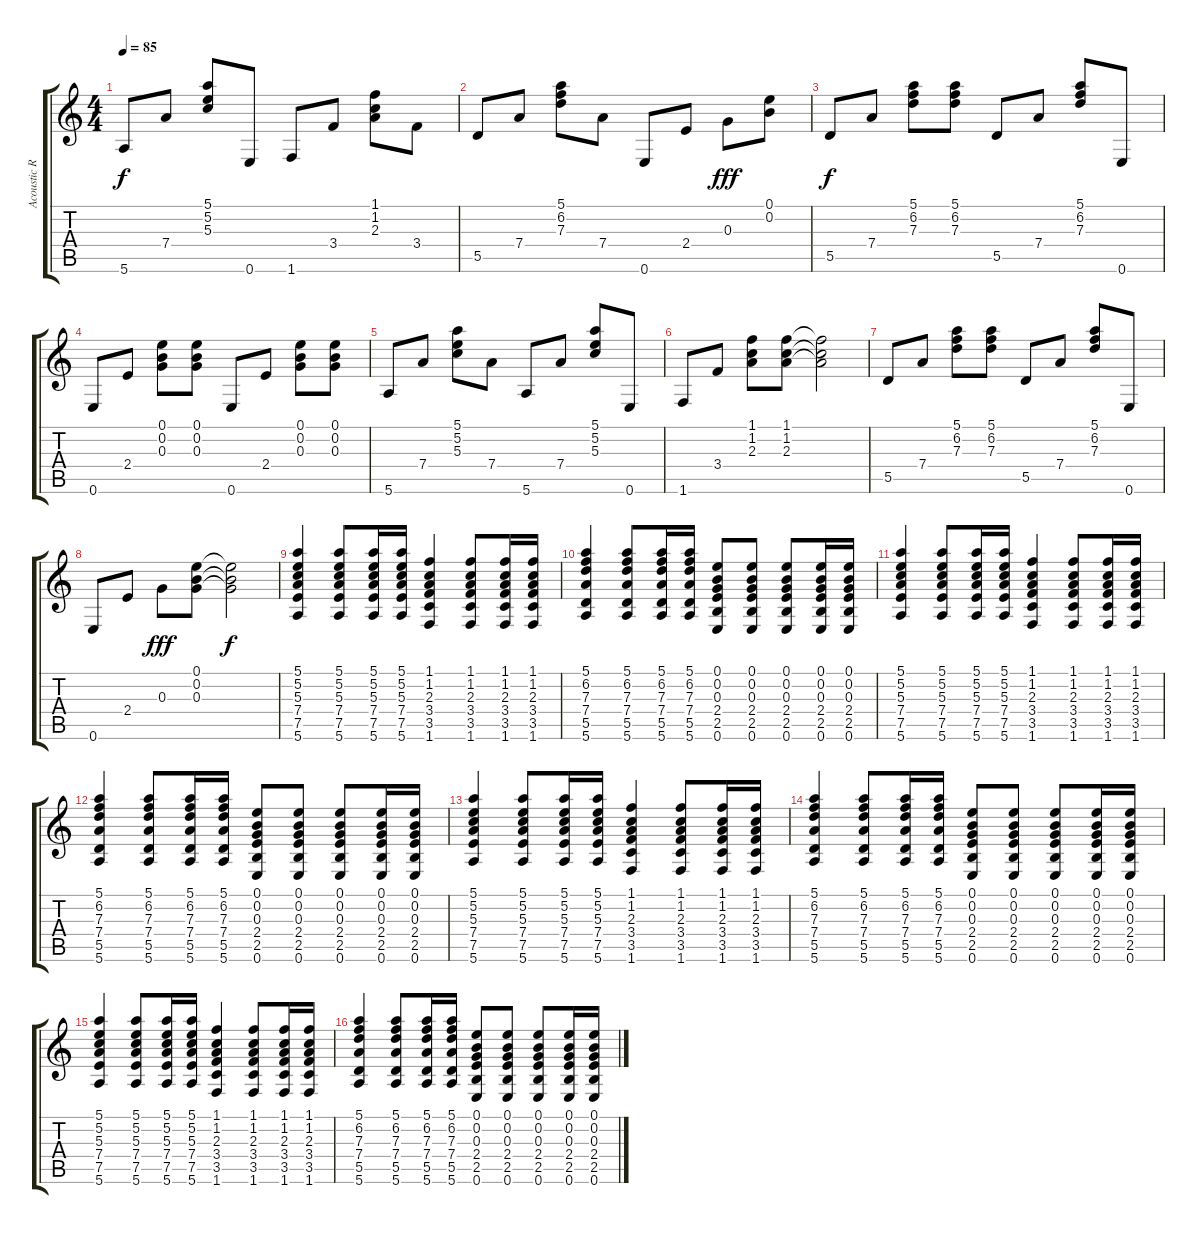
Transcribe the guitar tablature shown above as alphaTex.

\track ("Acoustic Rhythm" "Acoustic R") {instrument acousticguitarsteel}
\staff {score tabs}
\tuning (E4 B3 G3 D3 A2 E2) {hide}
\ts (4 4)
\tempo 85
\clef g2
\ks c
5.6.8{dy f} 7.4.8 (5.1 5.2 5.3).8 0.6.8 1.6.8 3.4.8 (1.1 1.2 2.3).8 3.4.8 |
5.5.8 7.4.8 (5.1 6.2 7.3).8 7.4.8 0.6.8 2.4.8 0.3.8{dy fff} (0.1 0.2).8 |
5.5.8{dy f} 7.4.8 (5.1 6.2 7.3).8 (5.1 6.2 7.3).8 5.5.8 7.4.8 (5.1 6.2 7.3).8 0.6.8 |
0.6.8 2.4.8 (0.1 0.2 0.3).8 (0.1 0.2 0.3).8 0.6.8 2.4.8 (0.1 0.2 0.3).8 (0.1 0.2 0.3).8 |
5.6.8 7.4.8 (5.1 5.2 5.3).8 7.4.8 5.6.8 7.4.8 (5.1 5.2 5.3).8 0.6.8 |
1.6.8 3.4.8 (1.1 1.2 2.3).8 (1.1 1.2 2.3).8 (1.1{t} 1.2{t} 2.3{t}).2 |
5.5.8 7.4.8 (5.1 6.2 7.3).8 (5.1 6.2 7.3).8 5.5.8 7.4.8 (5.1 6.2 7.3).8 0.6.8 |
0.6.8 2.4.8 0.3.8{dy fff} (0.1 0.2 0.3).8 (0.1{t} 0.2{t} 0.3{t}).2{dy f} |
(5.1 5.2 5.3 7.4 7.5 5.6).4{volume 13} (5.1 5.2 5.3 7.4 7.5 5.6).8 (5.1 5.2 5.3 7.4 7.5 5.6).16 (5.1 5.2 5.3 7.4 7.5 5.6).16 (1.1 1.2 2.3 3.4 3.5 1.6).4 (1.1 1.2 2.3 3.4 3.5 1.6).8 (1.1 1.2 2.3 3.4 3.5 1.6).16 (1.1 1.2 2.3 3.4 3.5 1.6).16 |
(5.1 6.2 7.3 7.4 5.5 5.6).4 (5.1 6.2 7.3 7.4 5.5 5.6).8 (5.1 6.2 7.3 7.4 5.5 5.6).16 (5.1 6.2 7.3 7.4 5.5 5.6).16 (0.1 0.2 0.3 2.4 2.5 0.6).8 (0.1 0.2 0.3 2.4 2.5 0.6).8 (0.1 0.2 0.3 2.4 2.5 0.6).8 (0.1 0.2 0.3 2.4 2.5 0.6).16 (0.1 0.2 0.3 2.4 2.5 0.6).16 |
(5.1 5.2 5.3 7.4 7.5 5.6).4 (5.1 5.2 5.3 7.4 7.5 5.6).8 (5.1 5.2 5.3 7.4 7.5 5.6).16 (5.1 5.2 5.3 7.4 7.5 5.6).16 (1.1 1.2 2.3 3.4 3.5 1.6).4 (1.1 1.2 2.3 3.4 3.5 1.6).8 (1.1 1.2 2.3 3.4 3.5 1.6).16 (1.1 1.2 2.3 3.4 3.5 1.6).16 |
(5.1 6.2 7.3 7.4 5.5 5.6).4 (5.1 6.2 7.3 7.4 5.5 5.6).8 (5.1 6.2 7.3 7.4 5.5 5.6).16 (5.1 6.2 7.3 7.4 5.5 5.6).16 (0.1 0.2 0.3 2.4 2.5 0.6).8 (0.1 0.2 0.3 2.4 2.5 0.6).8 (0.1 0.2 0.3 2.4 2.5 0.6).8 (0.1 0.2 0.3 2.4 2.5 0.6).16 (0.1 0.2 0.3 2.4 2.5 0.6).16 |
(5.1 5.2 5.3 7.4 7.5 5.6).4 (5.1 5.2 5.3 7.4 7.5 5.6).8 (5.1 5.2 5.3 7.4 7.5 5.6).16 (5.1 5.2 5.3 7.4 7.5 5.6).16 (1.1 1.2 2.3 3.4 3.5 1.6).4 (1.1 1.2 2.3 3.4 3.5 1.6).8 (1.1 1.2 2.3 3.4 3.5 1.6).16 (1.1 1.2 2.3 3.4 3.5 1.6).16 |
(5.1 6.2 7.3 7.4 5.5 5.6).4 (5.1 6.2 7.3 7.4 5.5 5.6).8 (5.1 6.2 7.3 7.4 5.5 5.6).16 (5.1 6.2 7.3 7.4 5.5 5.6).16 (0.1 0.2 0.3 2.4 2.5 0.6).8 (0.1 0.2 0.3 2.4 2.5 0.6).8 (0.1 0.2 0.3 2.4 2.5 0.6).8 (0.1 0.2 0.3 2.4 2.5 0.6).16 (0.1 0.2 0.3 2.4 2.5 0.6).16 |
(5.1 5.2 5.3 7.4 7.5 5.6).4 (5.1 5.2 5.3 7.4 7.5 5.6).8 (5.1 5.2 5.3 7.4 7.5 5.6).16 (5.1 5.2 5.3 7.4 7.5 5.6).16 (1.1 1.2 2.3 3.4 3.5 1.6).4 (1.1 1.2 2.3 3.4 3.5 1.6).8 (1.1 1.2 2.3 3.4 3.5 1.6).16 (1.1 1.2 2.3 3.4 3.5 1.6).16 |
(5.1 6.2 7.3 7.4 5.5 5.6).4 (5.1 6.2 7.3 7.4 5.5 5.6).8 (5.1 6.2 7.3 7.4 5.5 5.6).16 (5.1 6.2 7.3 7.4 5.5 5.6).16 (0.1 0.2 0.3 2.4 2.5 0.6).8 (0.1 0.2 0.3 2.4 2.5 0.6).8 (0.1 0.2 0.3 2.4 2.5 0.6).8 (0.1 0.2 0.3 2.4 2.5 0.6).16 (0.1 0.2 0.3 2.4 2.5 0.6).16
